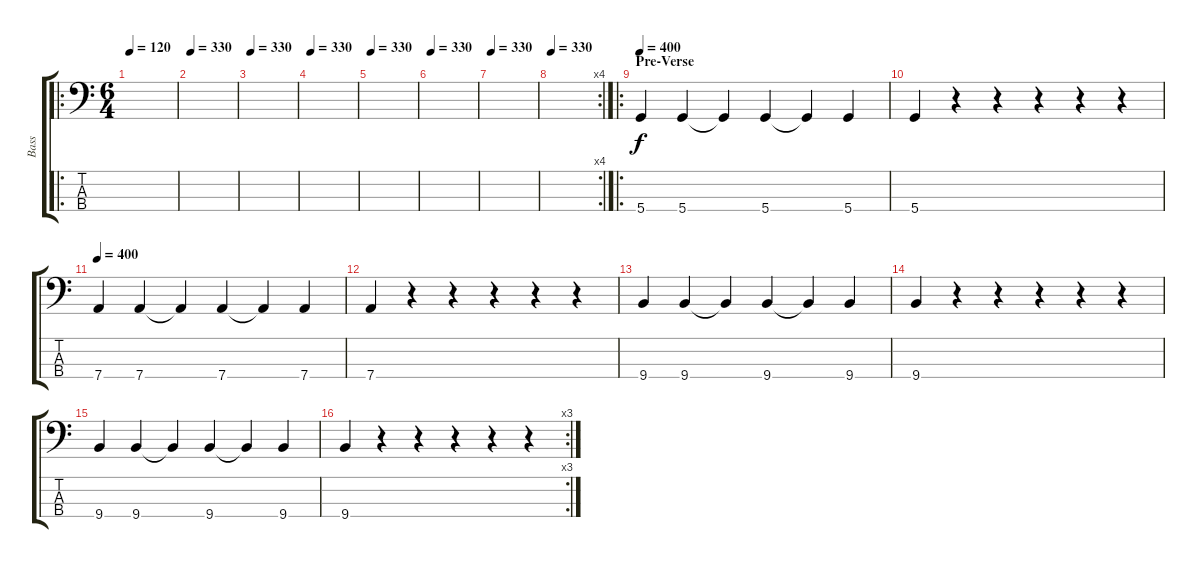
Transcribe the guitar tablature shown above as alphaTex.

\track ("Bass" "Bass") {instrument electricbassfinger}
\staff {score tabs}
\tuning (G2 D2 A1 D1) {hide}
\ro
\ts (6 4)
\tempo 120
\tempo 330
\tempo 120
\clef f4
\ks c
|
\tempo 330
|
\tempo 330
|
\tempo 330
|
\tempo 330
|
\tempo 330
|
\tempo 330
|
\rc 4
\tempo 330
|
\ro
\section ("" "Pre-Verse")
\tempo 400
5.4.4 5.4.4 5.4{t}.4 5.4.4 5.4{t}.4 5.4.4 |
5.4.4 r.4 r.4 r.4 r.4 r.4 |
\tempo 400
7.4.4 7.4.4 7.4{t}.4 7.4.4 7.4{t}.4 7.4.4 |
7.4.4 r.4 r.4 r.4 r.4 r.4 |
9.4.4 9.4.4 9.4{t}.4 9.4.4 9.4{t}.4 9.4.4 |
9.4.4 r.4 r.4 r.4 r.4 r.4 |
9.4.4 9.4.4 9.4{t}.4 9.4.4 9.4{t}.4 9.4.4 |
\rc 3
9.4.4 r.4 r.4 r.4 r.4 r.4
